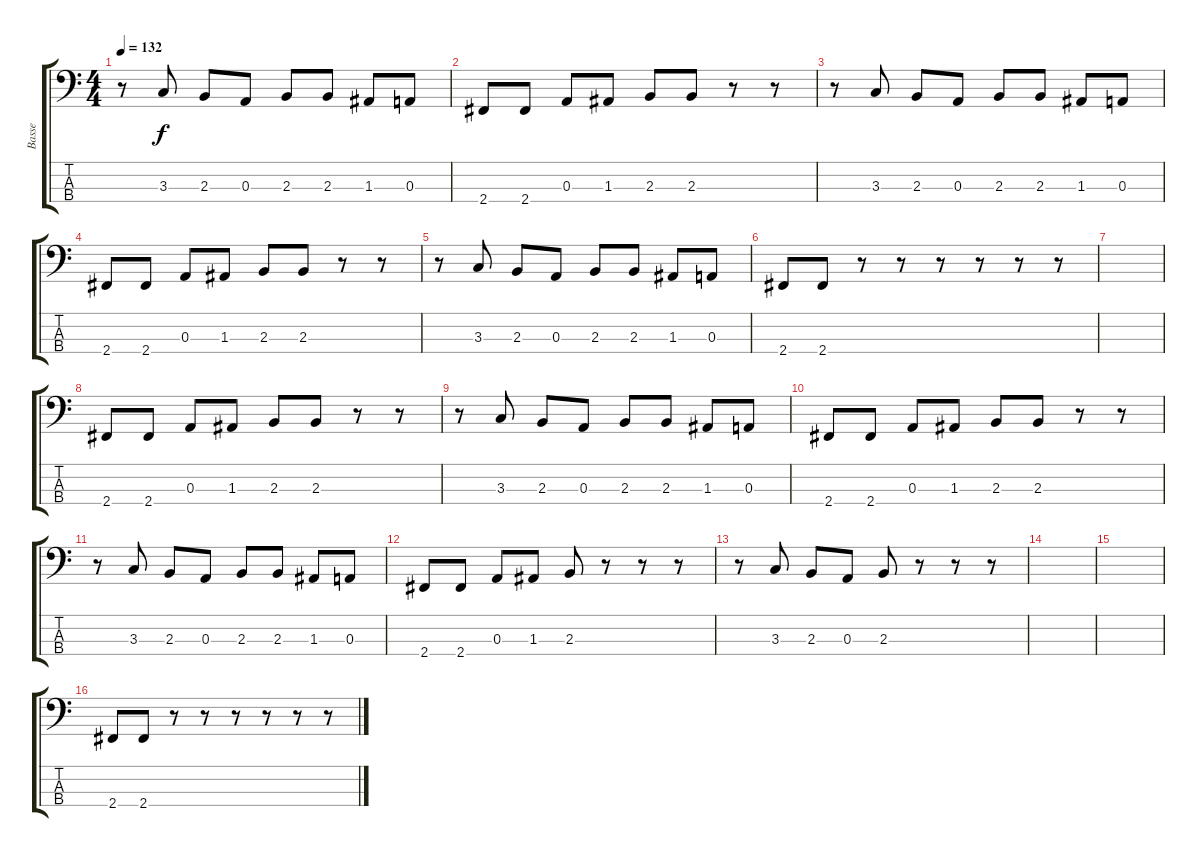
\track ("Basse" "Basse") {instrument electricbassfinger}
\staff {score tabs}
\tuning (G2 D2 A1 E1) {hide}
\ts (4 4)
\tempo 132
\clef f4
\ks c
r.8{dy f} 3.3.8 2.3.8 0.3.8 2.3.8 2.3.8 1.3.8 0.3.8 |
2.4.8 2.4.8 0.3.8 1.3.8 2.3.8 2.3.8 r.8 r.8 |
r.8 3.3.8 2.3.8 0.3.8 2.3.8 2.3.8 1.3.8 0.3.8 |
2.4.8 2.4.8 0.3.8 1.3.8 2.3.8 2.3.8 r.8 r.8 |
r.8 3.3.8 2.3.8 0.3.8 2.3.8 2.3.8 1.3.8 0.3.8 |
2.4.8 2.4.8 r.8 r.8 r.8 r.8 r.8 r.8 |
|
2.4.8 2.4.8 0.3.8 1.3.8 2.3.8 2.3.8 r.8 r.8 |
r.8 3.3.8 2.3.8 0.3.8 2.3.8 2.3.8 1.3.8 0.3.8 |
2.4.8 2.4.8 0.3.8 1.3.8 2.3.8 2.3.8 r.8 r.8 |
r.8 3.3.8 2.3.8 0.3.8 2.3.8 2.3.8 1.3.8 0.3.8 |
2.4.8 2.4.8 0.3.8 1.3.8 2.3.8 r.8 r.8 r.8 |
r.8 3.3.8 2.3.8 0.3.8 2.3.8 r.8 r.8 r.8 |
|
|
2.4.8 2.4.8 r.8 r.8 r.8 r.8 r.8 r.8
